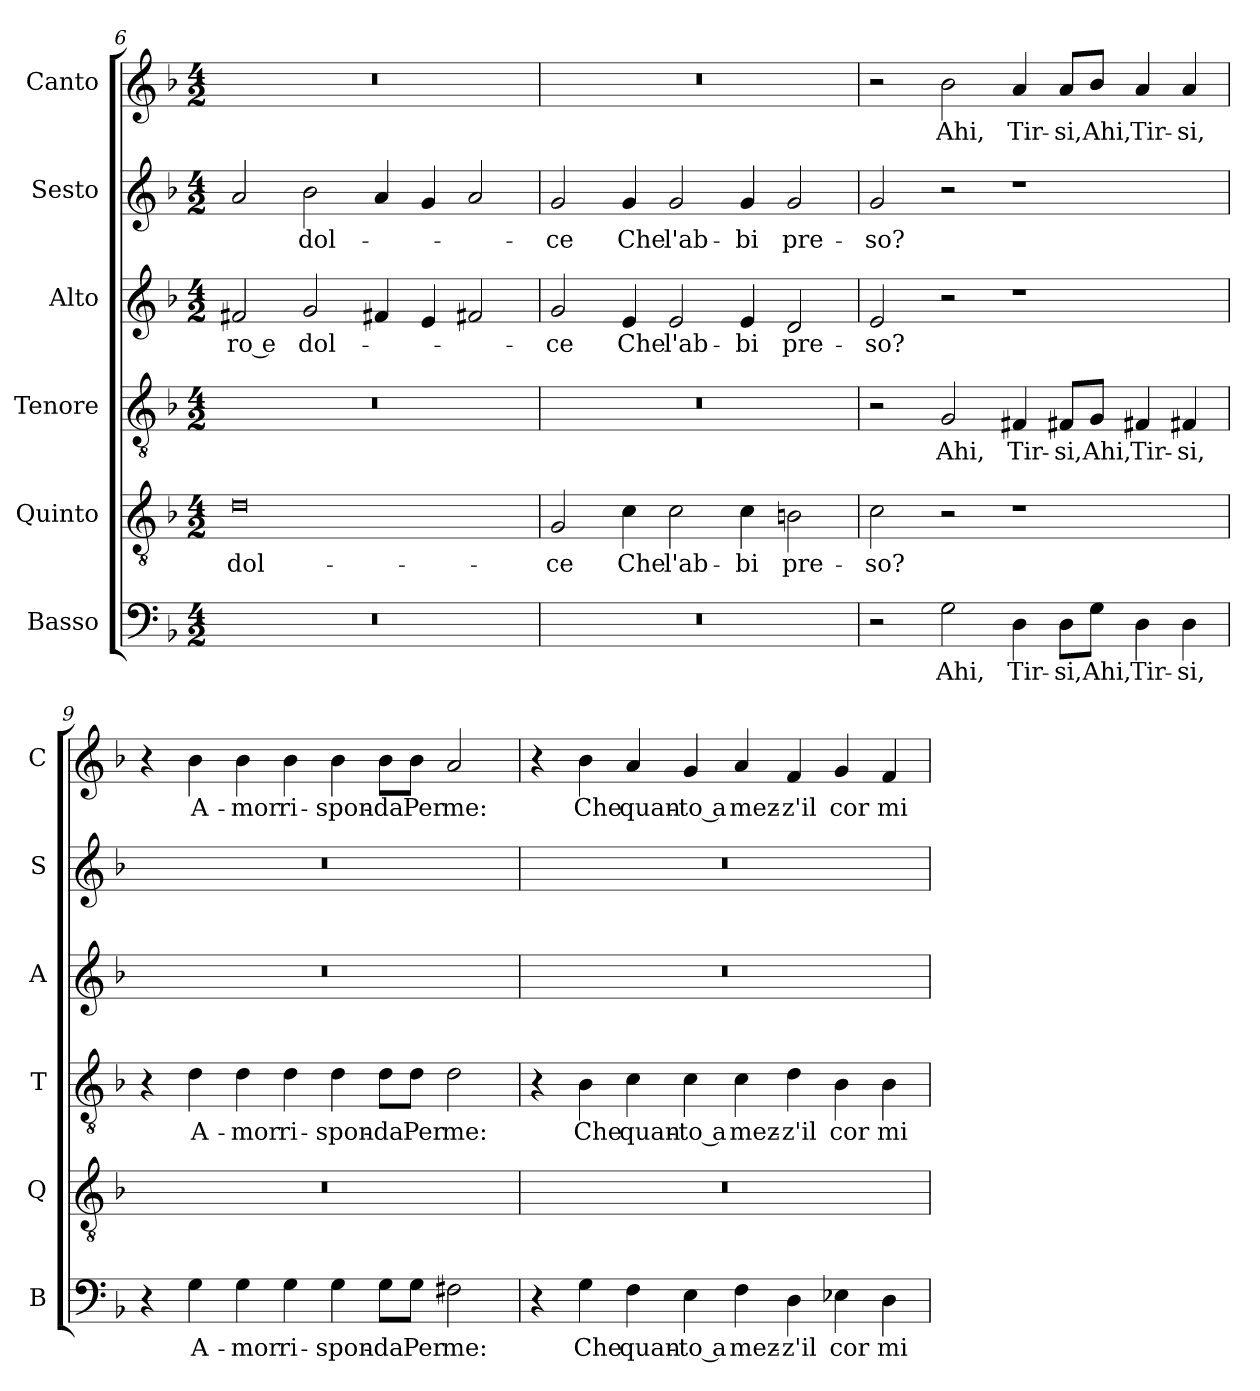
**kern	**text	**kern	**text	**kern	**text	**kern	**text	**kern	**text	**kern	**text
*part6	*part6	*part5	*part5	*part4	*part4	*part3	*part3	*part2	*part2	*part1	*part1
*staff6	*staff6	*staff5	*staff5	*staff4	*staff4	*staff3	*staff3	*staff2	*staff2	*staff1	*staff1
*I"Basso	*	*I"Quinto	*	*I"Tenore	*	*I"Alto	*	*I"Sesto	*	*I"Canto	*
*I'B	*	*I'Q	*	*I'T	*	*I'A	*	*I'S	*	*I'C	*
*clefF4	*	*clefGv2	*	*clefGv2	*	*clefG2	*	*clefG2	*	*clefG2	*
*k[b-]	*	*k[b-]	*	*k[b-]	*	*k[b-]	*	*k[b-]	*	*k[b-]	*
*d:	*	*d:	*	*d:	*	*d:	*	*d:	*	*d:	*
*M4/2	*	*M4/2	*	*M4/2	*	*M4/2	*	*M4/2	*	*M4/2	*
=6	=6	=6	=6	=6	=6	=6	=6	=6	=6	=6	=6
0r	.	0d	dol-	0r	.	2f#X	-ro e	2a	.	0r	.
.	.	.	.	.	.	2g	dol-	2b-	dol-	.	.
.	.	.	.	.	.	4f#X	.	4a	.	.	.
.	.	.	.	.	.	4e	.	4g	.	.	.
.	.	.	.	.	.	2f#X	.	2a	.	.	.
=7	=7	=7	=7	=7	=7	=7	=7	=7	=7	=7	=7
0r	.	2G	-ce	0r	.	2g	-ce	2g	-ce	0r	.
.	.	4c	Che	.	.	4e	Che	4g	Che	.	.
.	.	2c	l'ab-	.	.	2e	l'ab-	2g	l'ab-	.	.
.	.	4c	-bi	.	.	4e	-bi	4g	-bi	.	.
.	.	2Bn	pre-	.	.	2d	pre-	2g	pre-	.	.
=8	=8	=8	=8	=8	=8	=8	=8	=8	=8	=8	=8
2r	.	2c	-so?	2r	.	2e	-so?	2g	-so?	2r	.
2G	Ahi,	2r	.	2G	Ahi,	2r	.	2r	.	2b-	Ahi,
4D	Tir-	1r	.	4F#X	Tir-	1r	.	1r	.	4a	Tir-
8DL	-si,	.	.	8F#XL	-si,	.	.	.	.	8aL	-si,
8GJ	Ahi,	.	.	8GJ	Ahi,	.	.	.	.	8b-J	Ahi,
4D	Tir-	.	.	4F#X	Tir-	.	.	.	.	4a	Tir-
4D	-si,	.	.	4F#X	-si,	.	.	.	.	4a	-si,
=9	=9	=9	=9	=9	=9	=9	=9	=9	=9	=9	=9
4r	.	0r	.	4r	.	0r	.	0r	.	4r	.
4G	A-	.	.	4d	A-	.	.	.	.	4b-	A-
4G	-mor	.	.	4d	-mor	.	.	.	.	4b-	-mor
4G	ri-	.	.	4d	ri-	.	.	.	.	4b-	ri-
4G	-spon-	.	.	4d	-spon-	.	.	.	.	4b-	-spon-
8GL	-da	.	.	8dL	-da	.	.	.	.	8b-L	-da
8GJ	Per	.	.	8dJ	Per	.	.	.	.	8b-J	Per
2F#X	me:	.	.	2d	me:	.	.	.	.	2a	me:
=10	=10	=10	=10	=10	=10	=10	=10	=10	=10	=10	=10
4r	.	0r	.	4r	.	0r	.	0r	.	4r	.
4G	Che	.	.	4B-	Che	.	.	.	.	4b-	Che
4F	quan-	.	.	4c	quan-	.	.	.	.	4a	quan-
4E	-to a	.	.	4c	-to a	.	.	.	.	4g	-to a
4F	mez-	.	.	4c	mez-	.	.	.	.	4a	mez-
4D	-z'il	.	.	4d	-z'il	.	.	.	.	4f	-z'il
4E-X	cor	.	.	4B-	cor	.	.	.	.	4g	cor
4D	mi	.	.	4B-	mi	.	.	.	.	4f	mi
=	=	=	=	=	=	=	=	=	=	=	=
*-	*-	*-	*-	*-	*-	*-	*-	*-	*-	*-	*-
